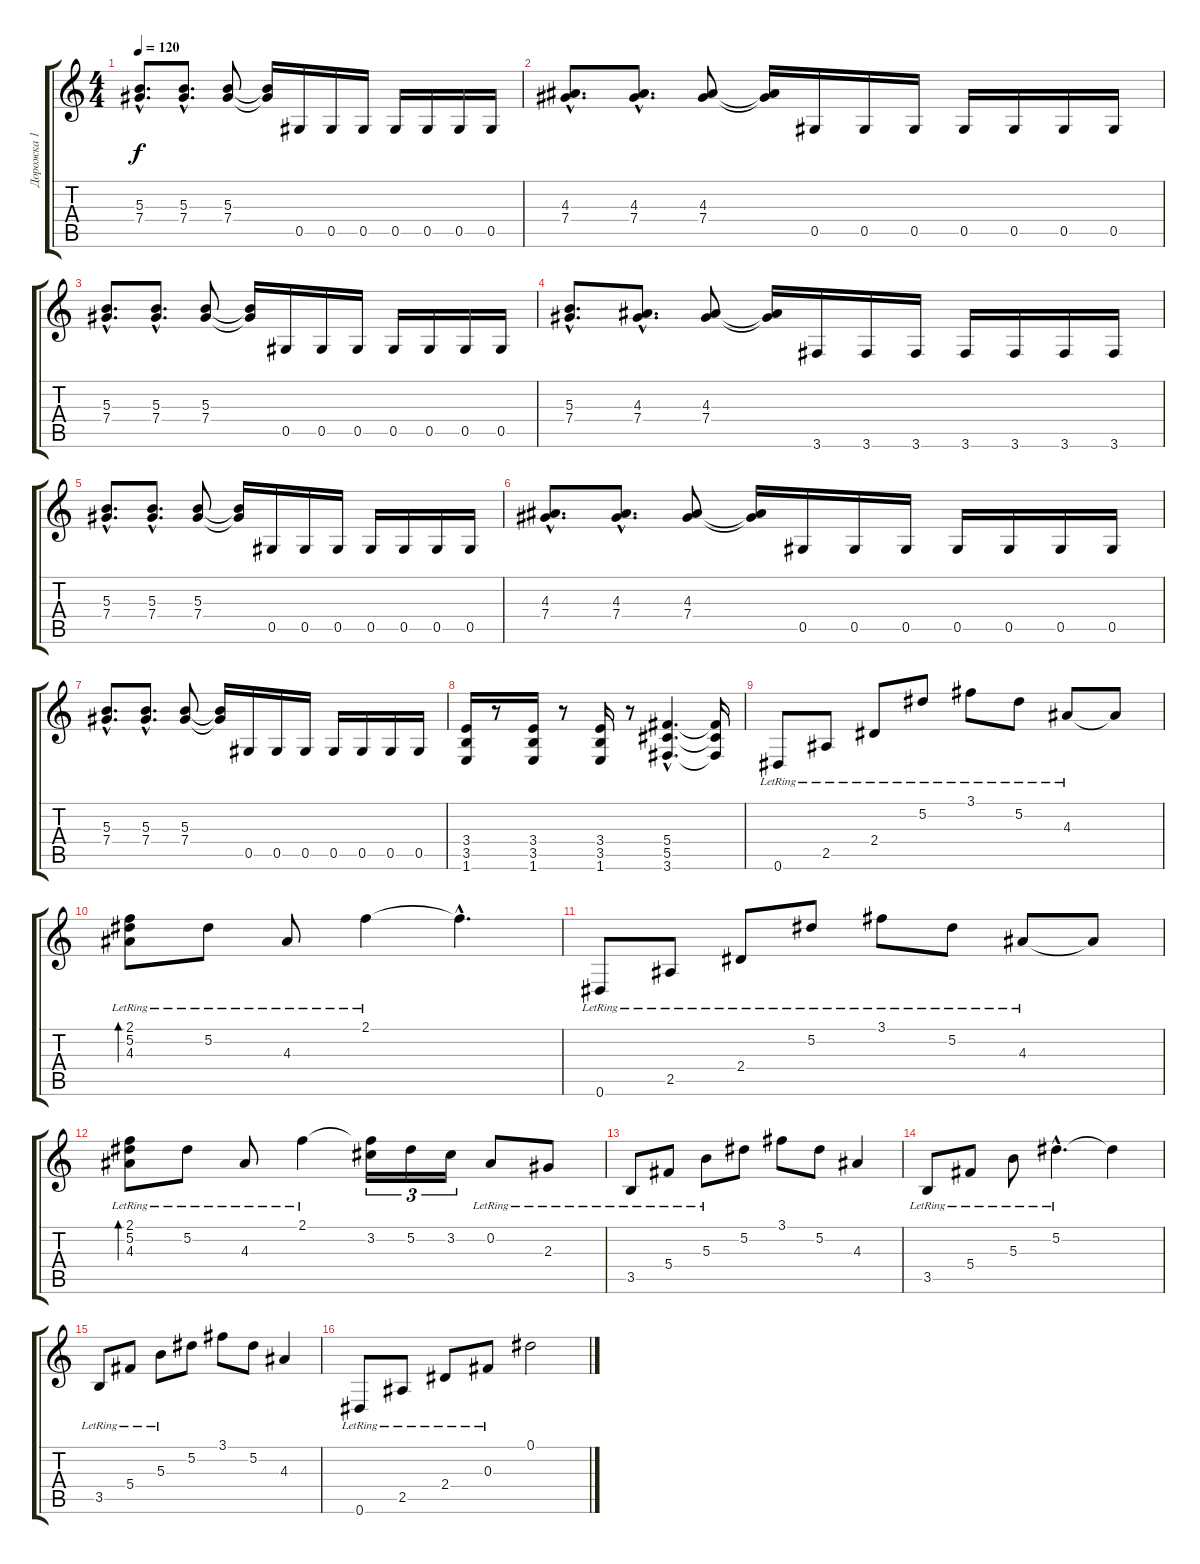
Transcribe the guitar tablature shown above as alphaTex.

\track ("Дорожка 1" "Дорожка 1") {instrument distortionguitar}
\staff {score tabs}
\tuning (Eb4 Bb3 Gb3 Db3 Ab2 Eb2) {hide}
\ts (4 4)
\tempo 120
\clef g2
\ks c
(5.3{hac} 7.4{hac}).8{d dy f} (5.3{hac} 7.4{hac}).8{d} (5.3 7.4).8 (5.3{t} 7.4{t}).16 0.5.16 0.5.16 0.5.16 0.5.16 0.5.16 0.5.16 0.5.16 |
(4.3{hac} 7.4{hac}).8{d} (4.3{hac} 7.4{hac}).8{d} (4.3 7.4).8 (4.3{t} 7.4{t}).16 0.5.16 0.5.16 0.5.16 0.5.16 0.5.16 0.5.16 0.5.16 |
(5.3{hac} 7.4{hac}).8{d} (5.3{hac} 7.4{hac}).8{d} (5.3 7.4).8 (5.3{t} 7.4{t}).16 0.5.16 0.5.16 0.5.16 0.5.16 0.5.16 0.5.16 0.5.16 |
(5.3{hac} 7.4{hac}).8{d} (4.3{hac} 7.4{hac}).8{d} (4.3 7.4).8 (4.3{t} 7.4{t}).16 3.6.16 3.6.16 3.6.16 3.6.16 3.6.16 3.6.16 3.6.16 |
(5.3{hac} 7.4{hac}).8{d} (5.3{hac} 7.4{hac}).8{d} (5.3 7.4).8 (5.3{t} 7.4{t}).16 0.5.16 0.5.16 0.5.16 0.5.16 0.5.16 0.5.16 0.5.16 |
(4.3{hac} 7.4{hac}).8{d} (4.3{hac} 7.4{hac}).8{d} (4.3 7.4).8 (4.3{t} 7.4{t}).16 0.5.16 0.5.16 0.5.16 0.5.16 0.5.16 0.5.16 0.5.16 |
(5.3{hac} 7.4{hac}).8{d} (5.3{hac} 7.4{hac}).8{d} (5.3 7.4).8 (5.3{t} 7.4{t}).16 0.5.16 0.5.16 0.5.16 0.5.16 0.5.16 0.5.16 0.5.16 |
(3.4 3.5 1.6).16 r.8 (3.4 3.5 1.6).16 r.8 (3.4 3.5 1.6).16 r.8 (5.4{hac} 5.5{hac} 3.6{hac}).4{d} (5.4{t} 5.5{t} 3.6{t}).16 |
0.6{lr}.8{instrument acousticguitarnylon} 2.5{lr}.8 2.4{lr}.8 5.2{lr}.8 3.1{lr}.8 5.2{lr}.8 4.3{lr}.8 4.3{t}.8 |
(2.1{lr} 5.2 4.3{lr}).8{bd 480} 5.2{lr}.8 4.3{lr}.8 2.1{lr}.4 2.1{hac t}.4{d} |
0.6{lr}.8 2.5{lr}.8 2.4{lr}.8 5.2{lr}.8 3.1{lr}.8 5.2{lr}.8 4.3{lr}.8 4.3{t}.8 |
(2.1{lr} 5.2 4.3{lr}).8{bd 480} 5.2{lr}.8 4.3{lr}.8 2.1{lr}.4 (2.1{t} 3.2).16{tu (3 2)} 5.2.16{tu (3 2)} 3.2.16{tu (3 2)} 0.2{lr}.8 2.3{lr}.8 |
3.5{lr}.8 5.4{lr}.8 5.3{lr}.8 5.2.8 3.1.8 5.2.8 4.3.4 |
3.5{lr}.8 5.4{lr}.8 5.3{lr}.8 5.2{hac lr}.4{d} 5.2{t}.4 |
3.5{lr}.8 5.4{lr}.8 5.3{lr}.8 5.2.8 3.1.8 5.2.8 4.3.4 |
0.6{lr}.8 2.5{lr}.8 2.4{lr}.8 0.3{lr}.8 0.1.2
